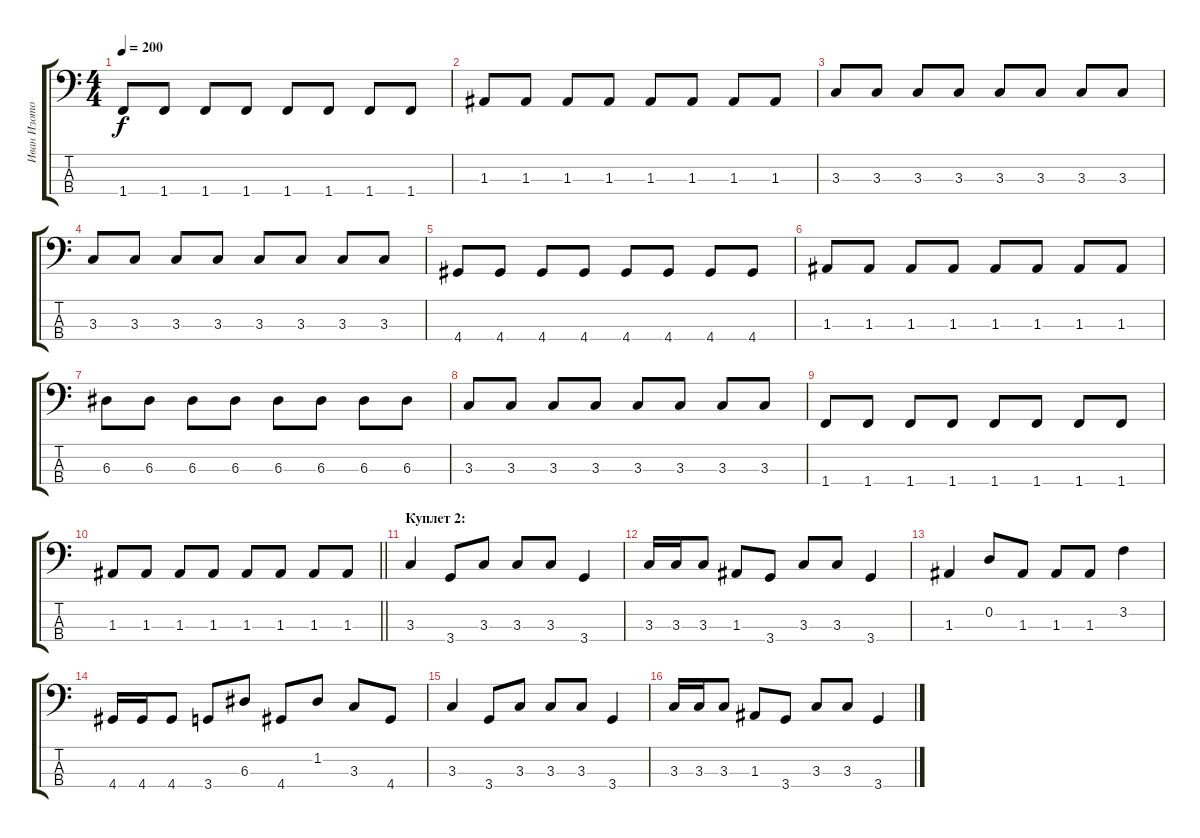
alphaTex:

\track ("Иван Изотов" "Иван Изото") {instrument electricbasspick}
\staff {score tabs}
\tuning (G2 D2 A1 E1) {hide}
\ts (4 4)
\tempo 200
\clef f4
\ks c
1.4.8{dy f} 1.4.8 1.4.8 1.4.8 1.4.8 1.4.8 1.4.8 1.4.8 |
1.3.8 1.3.8 1.3.8 1.3.8 1.3.8 1.3.8 1.3.8 1.3.8 |
3.3.8 3.3.8 3.3.8 3.3.8 3.3.8 3.3.8 3.3.8 3.3.8 |
3.3.8 3.3.8 3.3.8 3.3.8 3.3.8 3.3.8 3.3.8 3.3.8 |
4.4.8 4.4.8 4.4.8 4.4.8 4.4.8 4.4.8 4.4.8 4.4.8 |
1.3.8 1.3.8 1.3.8 1.3.8 1.3.8 1.3.8 1.3.8 1.3.8 |
6.3.8 6.3.8 6.3.8 6.3.8 6.3.8 6.3.8 6.3.8 6.3.8 |
3.3.8 3.3.8 3.3.8 3.3.8 3.3.8 3.3.8 3.3.8 3.3.8 |
1.4.8 1.4.8 1.4.8 1.4.8 1.4.8 1.4.8 1.4.8 1.4.8 |
\barLineRight lightlight
1.3.8 1.3.8 1.3.8 1.3.8 1.3.8 1.3.8 1.3.8 1.3.8 |
\section ("" "Куплет 2:")
3.3.4 3.4.8 3.3.8 3.3.8 3.3.8 3.4.4 |
3.3.16 3.3.16 3.3.8 1.3.8 3.4.8 3.3.8 3.3.8 3.4.4 |
1.3.4 0.2.8 1.3.8 1.3.8 1.3.8 3.2.4 |
4.4.16 4.4.16 4.4.8 3.4.8 6.3.8 4.4.8 1.2.8 3.3.8 4.4.8 |
3.3.4 3.4.8 3.3.8 3.3.8 3.3.8 3.4.4 |
3.3.16 3.3.16 3.3.8 1.3.8 3.4.8 3.3.8 3.3.8 3.4.4
